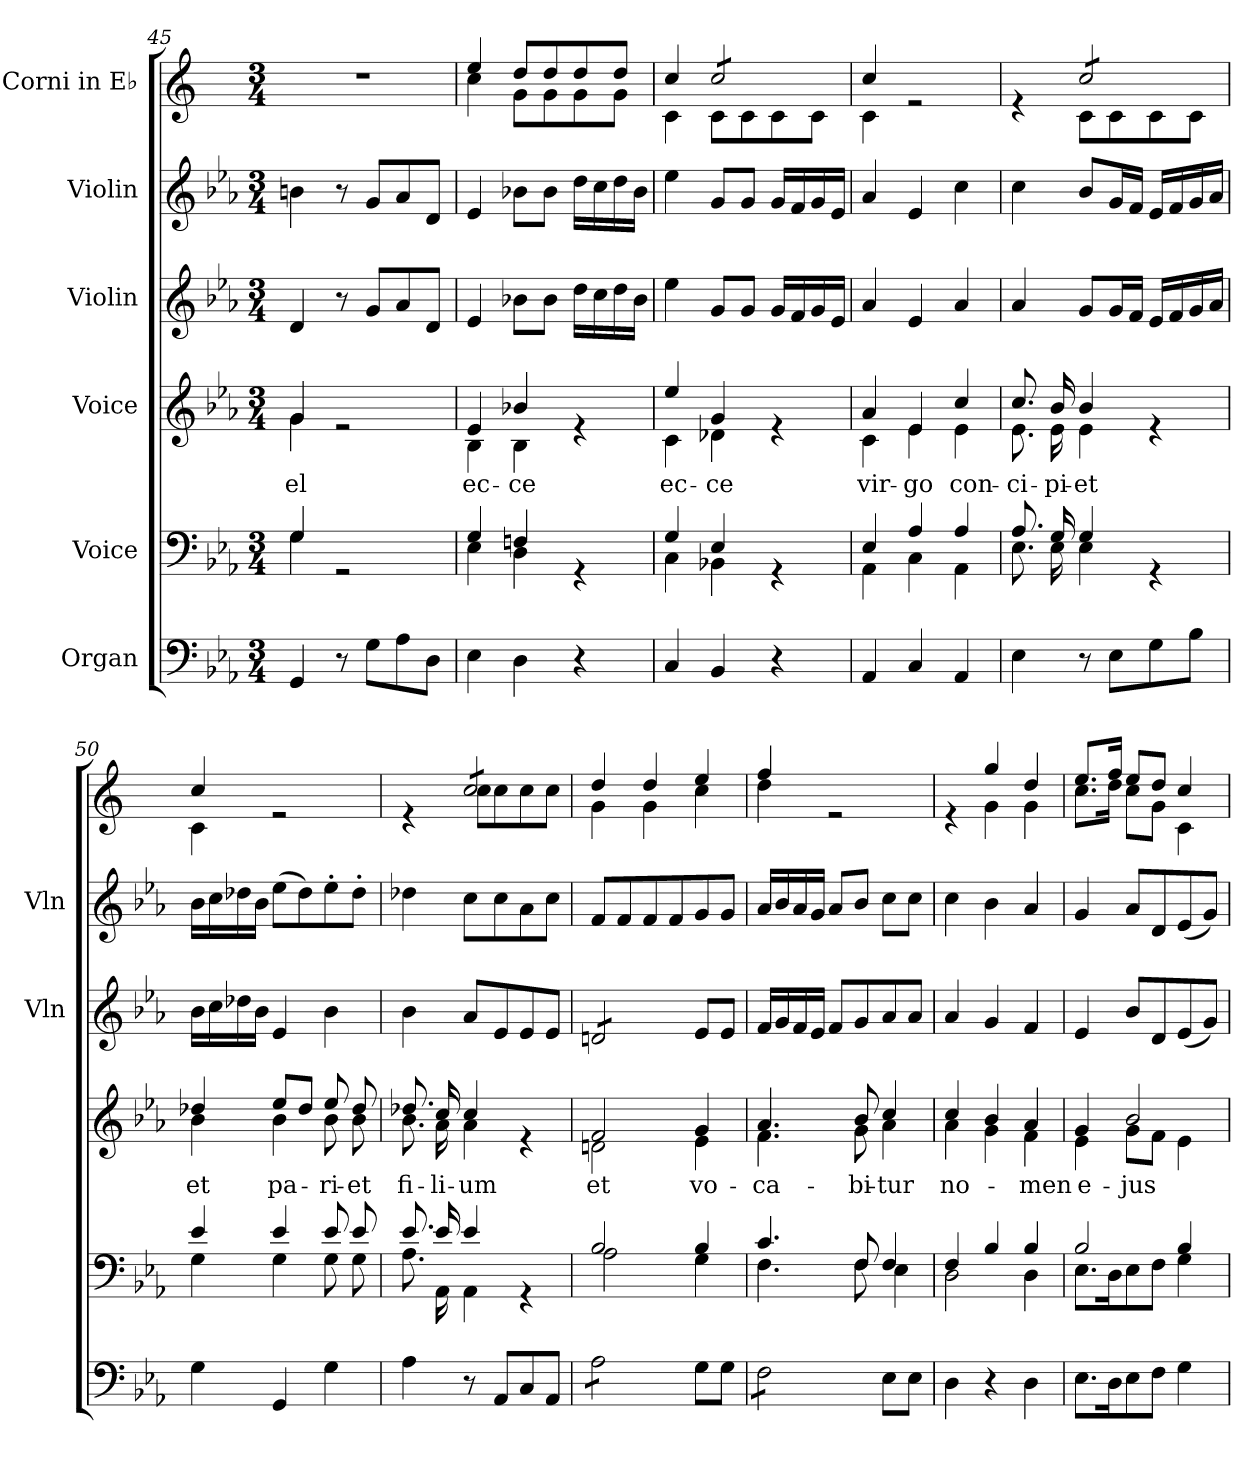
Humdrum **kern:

**kern	**kern	**kern	**text	**kern	**kern	**kern
*part6	*part5	*part4	*part4	*part3	*part2	*part1
*staff6	*staff5	*staff4	*staff4	*staff3	*staff2	*staff1
*I"Organ	*I"Voice	*I"Voice	*	*I"Violin	*I"Violin	*I"Corni in E♭
*	*	*	*	*I'Vln	*I'Vln	*
*clefF4	*clefF4	*clefG2	*	*clefG2	*clefG2	*clefG2
*	*	*	*	*	*	*ITrd5c9
*k[b-e-a-]	*k[b-e-a-]	*k[b-e-a-]	*	*k[b-e-a-]	*k[b-e-a-]	*k[b-e-a-]
*M3/4	*M3/4	*M3/4	*	*M3/4	*M3/4	*M3/4
=45	=45	=45	=45	=45	=45	=45
*	*^	*	*	*	*	*
!	!	!	!	!LO:LY:b	!	!	!
*	*	*	*^	*	*	*	*
4GG/	4G/	4G\	4g/	4g\	-el	4d/	4bn\	2.r
8r	2rGG	2ryy	2re	2ryy	.	8r	8r	.
8G\L	.	.	.	.	.	8g/L	8g/L	.
8A-\	.	.	.	.	.	8a-/	8a-/	.
8D\J	.	.	.	.	.	8d/J	8d/J	.
!!LO:LB:g=z
=46	=46	=46	=46	=46	=46	=46	=46	=46
!	!	!	!	!	!LO:LY:b	!	!	!
*	*	*	*	*	*	*	*	*^
4E-\	4G/	4E-\	4e-/	4B-\	ec-	4e-/	4e-/	4g/	4e-\
!	!	!	!	!	!LO:LY:b	!	!	!	!
4D\	4Fn/	4D\	4b-X/	4B-\	-ce	8b-X\L	8b-X\L	8f/L	8B-\L
.	.	.	.	.	.	8b-\J	8b-\J	8f/	8B-\
4r	4rGG	4ryy	4re	4ryy	.	16dd\LL	16dd\LL	8f/	8B-\
.	.	.	.	.	.	16cc\	16cc\	.	.
.	.	.	.	.	.	16dd\	16dd\	8f/J	8B-\J
.	.	.	.	.	.	16b-\JJ	16b-\JJ	.	.
=47	=47	=47	=47	=47	=47	=47	=47	=47	=47
!	!	!	!	!	!LO:LY:b	!	!	!	!
4C/	4G/	4C\	4ee-/	4c\	ec-	4ee-\	4ee-\	4e-/	4E-\
!	!	!	!	!	!LO:LY:b	!	!	!	!
*	*	*	*	*	*	*	*	*tremolo	*
4BB-/	4E-/	4BB-X\	4g/	4d-X\	-ce	8g/L	8g/L	8e-/L	8E-\L
.	.	.	.	.	.	8g/J	8g/J	8e-/	8E-\
4r	4rGG	4ryy	4re	4ryy	.	16g/LL	16g/LL	8e-/	8E-\
.	.	.	.	.	.	16f/	16f/	.	.
.	.	.	.	.	.	16g/	16g/	8e-/J	8E-\J
*	*	*	*	*	*	*	*	*Xtremolo	*
.	.	.	.	.	.	16e-/JJ	16e-/JJ	.	.
=48	=48	=48	=48	=48	=48	=48	=48	=48	=48
!	!	!	!	!	!LO:LY:b	!	!	!	!
4AA-/	4E-/	4AA-\	4a-/	4c\	vir-	4a-/	4a-/	4e-/	4E-\
!	!	!	!	!	!LO:LY:b	!	!	!	!
4C/	4A-/	4C\	4e-/	4e-\	-go	4e-/	4e-/	2re	2ryy
!	!	!	!	!	!LO:LY:b	!	!	!	!
4AA-/	4A-/	4AA-\	4cc/	4e-\	con-	4a-/	4cc\	.	.
=49	=49	=49	=49	=49	=49	=49	=49	=49	=49
!	!	!	!	!	!LO:LY:b	!	!	!	!
4E-\	8.A-/	8.E-\	8.cc/	8.e-\	-ci-	4a-/	4cc\	4re	4ryy
!	!	!	!	!	!LO:LY:b	!	!	!	!
.	16G/	16E-\	16b-/	16e-\	-pi-	.	.	.	.
!	!	!	!	!	!LO:LY:b	!	!	!	!
*	*	*	*	*	*	*	*	*tremolo	*
8r	4G/	4E-\	4b-/	4e-\	-et	8g/L	8b-/L	8e-/L	8E-\L
8E-\L	.	.	.	.	.	16g/L	16g/L	8e-/	8E-\
.	.	.	.	.	.	16f/JJ	16f/JJ	.	.
8G\	4rGG	4ryy	4re	4ryy	.	16e-/LL	16e-/LL	8e-/	8E-\
.	.	.	.	.	.	16f/	16f/	.	.
8B-\J	.	.	.	.	.	16g/	16g/	8e-/J	8E-\J
*	*	*	*	*	*	*	*	*Xtremolo	*
.	.	.	.	.	.	16a-/JJ	16a-/JJ	.	.
=50	=50	=50	=50	=50	=50	=50	=50	=50	=50
!	!	!	!	!	!LO:LY:b	!	!	!	!
4G\	4e-/	4G\	4dd-X/	4b-\	et	16b-\LL	16b-\LL	4e-/	4E-\
.	.	.	.	.	.	16cc\	16cc\	.	.
.	.	.	.	.	.	16dd-X\	16dd-X\	.	.
.	.	.	.	.	.	16b-\JJ	16b-\JJ	.	.
!	!	!	!	!	!LO:LY:b	!	!	!	!
4GG/	4e-/	4G\	8ee-/L	4b-\	pa-	4e-/	(8ee-\L	2re	2ryy
.	.	.	8dd-/J	.	.	.	8dd-\)	.	.
!	!	!	!	!	!LO:LY:b	!	!	!	!
4G\	8e-/	8G\	8ee-/	8b-\	-ri-	4b-\	8ee-'\	.	.
!	!	!	!	!	!LO:LY:b	!	!	!	!
.	8e-/	8G\	8dd-/	8b-\	-et	.	8dd-'\J	.	.
!!LO:PB:g=z	!!
=51	=51	=51	=51	=51	=51	=51	=51	=51	=51
!	!	!	!	!	!LO:LY:b	!	!	!	!
4A-\	8.e-/	8.A-\	8.dd-X/	8.b-\	fi-	4b-\	4dd-X\	4re	4ryy
!	!	!	!	!	!LO:LY:b	!	!	!	!
.	16e-/	16AA-\	16cc/	16a-\	-li-	.	.	.	.
!	!	!	!	!	!LO:LY:b	!	!	!	!
*	*	*	*	*	*	*	*	*tremolo	*
8r	4e-/	4AA-\	4cc/	4a-\	-um	8a-/L	8cc\L	8e-/L	8e-\L
8AA-/L	.	.	.	.	.	8e-/	8cc\	8e-/	8e-\
8C/	4rGG	4ryy	4re	4ryy	.	8e-/	8a-\	8e-/	8e-\
8AA-/J	.	.	.	.	.	8e-/J	8cc\J	8e-/J	8e-\J
*	*	*	*	*	*	*	*	*Xtremolo	*
=52	=52	=52	=52	=52	=52	=52	=52	=52	=52
!	!	!	!	!	!LO:LY:b	!	!	!	!
*tremolo	*	*	*	*	*	*	*	*	*
*	*	*	*	*	*	*tremolo	*	*	*
8A-\L	2B-/	2A-\	2f/	2dn\	et	8dn/L	8f/L	4f/	4B-\
8A-\	.	.	.	.	.	8dn/	8f/	.	.
8A-\	.	.	.	.	.	8dn/	8f/	4f/	4B-\
8A-\J	.	.	.	.	.	8dn/J	8f/	.	.
*	*	*	*	*	*	*Xtremolo	*	*	*
*Xtremolo	*	*	*	*	*	*	*	*	*
!	!	!	!	!	!LO:LY:b	!	!	!	!
8G\L	4B-/	4G\	4g/	4e-\	vo-	8e-/L	8g/	4g/	4e-\
8G\J	.	.	.	.	.	8e-/J	8g/J	.	.
=53	=53	=53	=53	=53	=53	=53	=53	=53	=53
!	!	!	!	!	!LO:LY:b	!	!	!	!
*tremolo	*	*	*	*	*	*	*	*	*
8F\L	4.c/	4.F\	4.a-/	4.f\	-ca-	16f/LL	16a-/LL	4a-/	4f\
.	.	.	.	.	.	16g/	16b-/	.	.
8F\	.	.	.	.	.	16f/	16a-/	.	.
.	.	.	.	.	.	16e-/JJ	16g/JJ	.	.
8F\	.	.	.	.	.	8f/L	8a-/L	2re	2ryy
!	!	!	!	!	!LO:LY:b	!	!	!	!
8F\J	8F/	8F\	8b-/	8g\	-bi-	8g/	8b-/J	.	.
*Xtremolo	*	*	*	*	*	*	*	*	*
!	!	!	!	!	!LO:LY:b	!	!	!	!
8E-\L	4F/	4E-\	4cc/	4a-\	-tur	8a-/	8cc\L	.	.
8E-\J	.	.	.	.	.	8a-/J	8cc\J	.	.
=54	=54	=54	=54	=54	=54	=54	=54	=54	=54
!	!	!	!	!	!LO:LY:b	!	!	!	!
4D\	4F/	2D\	4cc/	4a-\	no-	4a-/	4cc\	4re	4ryy
4r	4B-/	.	4b-/	4g\	.	4g/	4b-\	4b-/	4B-\
!	!	!	!	!	!LO:LY:b	!	!	!	!
4D\	4B-/	4D\	4a-/	4f\	-men	4f/	4a-/	4f/	4B-\
=55	=55	=55	=55	=55	=55	=55	=55	=55	=55
!	!	!	!	!	!LO:LY:b	!	!	!	!
8.E-\L	2B-/	8.E-\L	4g/	4e-\	e-	4e-/	4g/	8.g/L	8.e-\L
16D\K	.	16D\K	.	.	.	.	.	16a-/Jk	16f\Jk
!	!	!	!	!	!LO:LY:b	!	!	!	!
8E-\	.	8E-\	2b-/	8g\L	-jus	8b-/L	8a-/L	8g/L	8e-\L
8F\J	.	8F\J	.	8f\J	.	8d/	8d/	8f/J	8B-\J
4G\	4B-/	4G\	.	4e-\	.	(8e-/	(8e-/	4e-/	4E-\
.	.	.	.	.	.	8g/J)	8g/J)	.	.
*	*v	*v	*	*	*	*	*	*v	*v
*	*	*v	*v	*	*	*	*
=	=	=	=	=	=	=
*-	*-	*-	*-	*-	*-	*-
